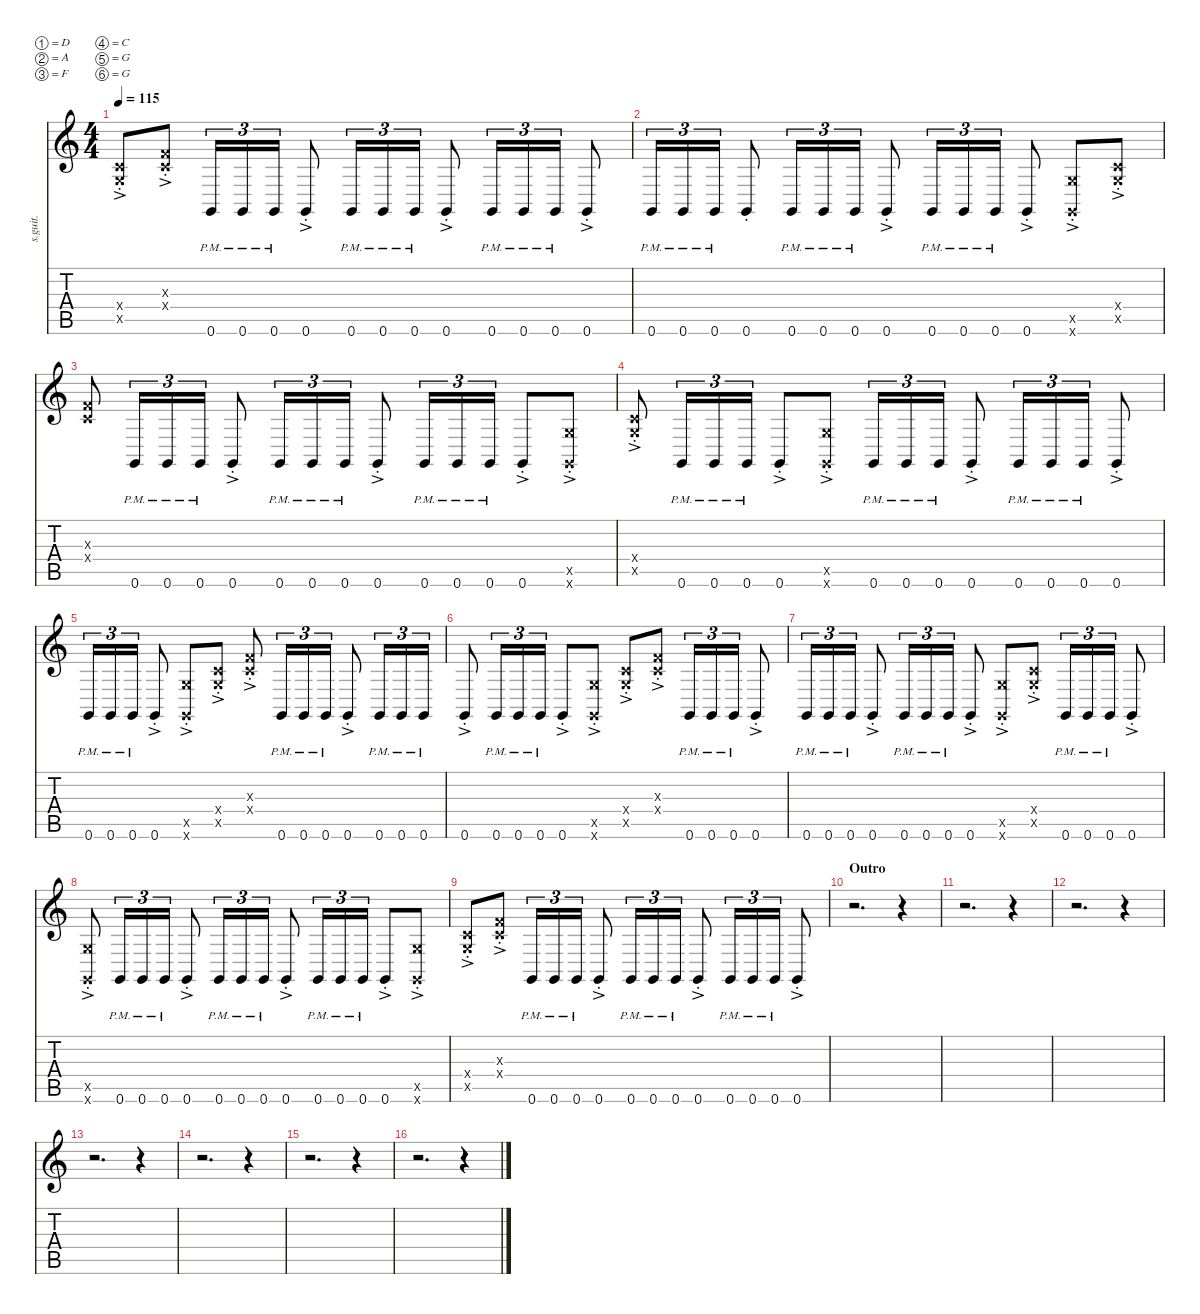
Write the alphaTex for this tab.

\defaultSystemsLayout 4
\hideDynamics
\bracketExtendMode nobrackets
\track ("Rythm Guitar 1 (w/solo)" "s.guit.") {instrument distortionguitar}
\staff {score tabs}
\tuning (D4 A3 F3 C3 G2 G1)
\ts (4 4)
\tempo 115
\clef g2
\ks c
(0.4{ac st x} 0.5{ac st x}).8{lyrics (0 "") lyrics (1 "") lyrics (2 "") lyrics (3 "") lyrics (4 "") dy mp} (0.3{ac st x} 0.4{ac st x}).8{lyrics (0 "") lyrics (1 "") lyrics (2 "") lyrics (3 "") lyrics (4 "")} 0.6{pm}.16{tu (3 2) lyrics (0 "") lyrics (1 "") lyrics (2 "") lyrics (3 "") lyrics (4 "") dy mf} 0.6{pm}.16{tu (3 2) lyrics (0 "") lyrics (1 "") lyrics (2 "") lyrics (3 "") lyrics (4 "")} 0.6{pm}.16{tu (3 2) lyrics (0 "") lyrics (1 "") lyrics (2 "") lyrics (3 "") lyrics (4 "")} 0.6{ac st}.8{lyrics (0 "") lyrics (1 "") lyrics (2 "") lyrics (3 "") lyrics (4 "") dy mp} 0.6{pm}.16{tu (3 2) lyrics (0 "") lyrics (1 "") lyrics (2 "") lyrics (3 "") lyrics (4 "") dy mf} 0.6{pm}.16{tu (3 2) lyrics (0 "") lyrics (1 "") lyrics (2 "") lyrics (3 "") lyrics (4 "")} 0.6{pm}.16{tu (3 2) lyrics (0 "") lyrics (1 "") lyrics (2 "") lyrics (3 "") lyrics (4 "")} 0.6{ac st}.8{lyrics (0 "") lyrics (1 "") lyrics (2 "") lyrics (3 "") lyrics (4 "") dy mp} 0.6{pm}.16{tu (3 2) lyrics (0 "") lyrics (1 "") lyrics (2 "") lyrics (3 "") lyrics (4 "") dy mf} 0.6{pm}.16{tu (3 2) lyrics (0 "") lyrics (1 "") lyrics (2 "") lyrics (3 "") lyrics (4 "")} 0.6{pm}.16{tu (3 2) lyrics (0 "") lyrics (1 "") lyrics (2 "") lyrics (3 "") lyrics (4 "")} 0.6{ac st}.8{lyrics (0 "") lyrics (1 "") lyrics (2 "") lyrics (3 "") lyrics (4 "") dy mp} |
0.6{pm}.16{tu (3 2) lyrics (0 "") lyrics (1 "") lyrics (2 "") lyrics (3 "") lyrics (4 "") dy f} 0.6{pm}.16{tu (3 2) lyrics (0 "") lyrics (1 "") lyrics (2 "") lyrics (3 "") lyrics (4 "")} 0.6{pm}.16{tu (3 2) lyrics (0 "") lyrics (1 "") lyrics (2 "") lyrics (3 "") lyrics (4 "")} 0.6{st}.8{lyrics (0 "") lyrics (1 "") lyrics (2 "") lyrics (3 "") lyrics (4 "")} 0.6{pm}.16{tu (3 2) lyrics (0 "") lyrics (1 "") lyrics (2 "") lyrics (3 "") lyrics (4 "") dy mf} 0.6{pm}.16{tu (3 2) lyrics (0 "") lyrics (1 "") lyrics (2 "") lyrics (3 "") lyrics (4 "")} 0.6{pm}.16{tu (3 2) lyrics (0 "") lyrics (1 "") lyrics (2 "") lyrics (3 "") lyrics (4 "")} 0.6{ac st}.8{lyrics (0 "") lyrics (1 "") lyrics (2 "") lyrics (3 "") lyrics (4 "") dy mp} 0.6{pm}.16{tu (3 2) lyrics (0 "") lyrics (1 "") lyrics (2 "") lyrics (3 "") lyrics (4 "") dy mf} 0.6{pm}.16{tu (3 2) lyrics (0 "") lyrics (1 "") lyrics (2 "") lyrics (3 "") lyrics (4 "")} 0.6{pm}.16{tu (3 2) lyrics (0 "") lyrics (1 "") lyrics (2 "") lyrics (3 "") lyrics (4 "")} 0.6{ac st}.8{lyrics (0 "") lyrics (1 "") lyrics (2 "") lyrics (3 "") lyrics (4 "") dy mp} (0.5{ac st x} 0.6{ac st x}).8{lyrics (0 "") lyrics (1 "") lyrics (2 "") lyrics (3 "") lyrics (4 "")} (0.4{ac st x} 0.5{ac st x}).8{lyrics (0 "") lyrics (1 "") lyrics (2 "") lyrics (3 "") lyrics (4 "")} |
(0.3{x} 0.4{x}).8{lyrics (0 "") lyrics (1 "") lyrics (2 "") lyrics (3 "") lyrics (4 "") dy f} 0.6{pm}.16{tu (3 2) lyrics (0 "") lyrics (1 "") lyrics (2 "") lyrics (3 "") lyrics (4 "") dy mf} 0.6{pm}.16{tu (3 2) lyrics (0 "") lyrics (1 "") lyrics (2 "") lyrics (3 "") lyrics (4 "")} 0.6{pm}.16{tu (3 2) lyrics (0 "") lyrics (1 "") lyrics (2 "") lyrics (3 "") lyrics (4 "")} 0.6{ac st}.8{lyrics (0 "") lyrics (1 "") lyrics (2 "") lyrics (3 "") lyrics (4 "") dy mp} 0.6{pm}.16{tu (3 2) lyrics (0 "") lyrics (1 "") lyrics (2 "") lyrics (3 "") lyrics (4 "") dy mf} 0.6{pm}.16{tu (3 2) lyrics (0 "") lyrics (1 "") lyrics (2 "") lyrics (3 "") lyrics (4 "")} 0.6{pm}.16{tu (3 2) lyrics (0 "") lyrics (1 "") lyrics (2 "") lyrics (3 "") lyrics (4 "")} 0.6{ac st}.8{lyrics (0 "") lyrics (1 "") lyrics (2 "") lyrics (3 "") lyrics (4 "") dy mp} 0.6{pm}.16{tu (3 2) lyrics (0 "") lyrics (1 "") lyrics (2 "") lyrics (3 "") lyrics (4 "") dy mf} 0.6{pm}.16{tu (3 2) lyrics (0 "") lyrics (1 "") lyrics (2 "") lyrics (3 "") lyrics (4 "")} 0.6{pm}.16{tu (3 2) lyrics (0 "") lyrics (1 "") lyrics (2 "") lyrics (3 "") lyrics (4 "")} 0.6{ac st}.8{lyrics (0 "") lyrics (1 "") lyrics (2 "") lyrics (3 "") lyrics (4 "") dy mp} (0.5{ac st x} 0.6{ac st x}).8{lyrics (0 "") lyrics (1 "") lyrics (2 "") lyrics (3 "") lyrics (4 "")} |
(0.4{ac st x} 0.5{ac st x}).8{lyrics (0 "") lyrics (1 "") lyrics (2 "") lyrics (3 "") lyrics (4 "")} 0.6{pm}.16{tu (3 2) lyrics (0 "") lyrics (1 "") lyrics (2 "") lyrics (3 "") lyrics (4 "") dy mf} 0.6{pm}.16{tu (3 2) lyrics (0 "") lyrics (1 "") lyrics (2 "") lyrics (3 "") lyrics (4 "")} 0.6{pm}.16{tu (3 2) lyrics (0 "") lyrics (1 "") lyrics (2 "") lyrics (3 "") lyrics (4 "")} 0.6{ac st}.8{lyrics (0 "") lyrics (1 "") lyrics (2 "") lyrics (3 "") lyrics (4 "") dy mp} (0.5{ac st x} 0.6{ac st x}).8{lyrics (0 "") lyrics (1 "") lyrics (2 "") lyrics (3 "") lyrics (4 "")} 0.6{pm}.16{tu (3 2) lyrics (0 "") lyrics (1 "") lyrics (2 "") lyrics (3 "") lyrics (4 "") dy mf} 0.6{pm}.16{tu (3 2) lyrics (0 "") lyrics (1 "") lyrics (2 "") lyrics (3 "") lyrics (4 "")} 0.6{pm}.16{tu (3 2) lyrics (0 "") lyrics (1 "") lyrics (2 "") lyrics (3 "") lyrics (4 "")} 0.6{ac st}.8{lyrics (0 "") lyrics (1 "") lyrics (2 "") lyrics (3 "") lyrics (4 "") dy mp} 0.6{pm}.16{tu (3 2) lyrics (0 "") lyrics (1 "") lyrics (2 "") lyrics (3 "") lyrics (4 "") dy mf} 0.6{pm}.16{tu (3 2) lyrics (0 "") lyrics (1 "") lyrics (2 "") lyrics (3 "") lyrics (4 "")} 0.6{pm}.16{tu (3 2) lyrics (0 "") lyrics (1 "") lyrics (2 "") lyrics (3 "") lyrics (4 "")} 0.6{ac st}.8{lyrics (0 "") lyrics (1 "") lyrics (2 "") lyrics (3 "") lyrics (4 "") dy mp} |
0.6{pm}.16{tu (3 2) lyrics (0 "") lyrics (1 "") lyrics (2 "") lyrics (3 "") lyrics (4 "") dy mf} 0.6{pm}.16{tu (3 2) lyrics (0 "") lyrics (1 "") lyrics (2 "") lyrics (3 "") lyrics (4 "")} 0.6{pm}.16{tu (3 2) lyrics (0 "") lyrics (1 "") lyrics (2 "") lyrics (3 "") lyrics (4 "")} 0.6{ac st}.8{lyrics (0 "") lyrics (1 "") lyrics (2 "") lyrics (3 "") lyrics (4 "") dy mp} (0.5{ac st x} 0.6{ac st x}).8{lyrics (0 "") lyrics (1 "") lyrics (2 "") lyrics (3 "") lyrics (4 "")} (0.4{ac st x} 0.5{ac st x}).8{lyrics (0 "") lyrics (1 "") lyrics (2 "") lyrics (3 "") lyrics (4 "")} (0.3{ac st x} 0.4{ac st x}).8{lyrics (0 "") lyrics (1 "") lyrics (2 "") lyrics (3 "") lyrics (4 "")} 0.6{pm}.16{tu (3 2) lyrics (0 "") lyrics (1 "") lyrics (2 "") lyrics (3 "") lyrics (4 "") dy mf} 0.6{pm}.16{tu (3 2) lyrics (0 "") lyrics (1 "") lyrics (2 "") lyrics (3 "") lyrics (4 "")} 0.6{pm}.16{tu (3 2) lyrics (0 "") lyrics (1 "") lyrics (2 "") lyrics (3 "") lyrics (4 "")} 0.6{ac st}.8{lyrics (0 "") lyrics (1 "") lyrics (2 "") lyrics (3 "") lyrics (4 "") dy mp} 0.6{pm}.16{tu (3 2) lyrics (0 "") lyrics (1 "") lyrics (2 "") lyrics (3 "") lyrics (4 "") dy mf} 0.6{pm}.16{tu (3 2) lyrics (0 "") lyrics (1 "") lyrics (2 "") lyrics (3 "") lyrics (4 "")} 0.6{pm}.16{tu (3 2) lyrics (0 "") lyrics (1 "") lyrics (2 "") lyrics (3 "") lyrics (4 "")} |
0.6{ac st}.8{lyrics (0 "") lyrics (1 "") lyrics (2 "") lyrics (3 "") lyrics (4 "") dy mp} 0.6{pm}.16{tu (3 2) lyrics (0 "") lyrics (1 "") lyrics (2 "") lyrics (3 "") lyrics (4 "") dy mf} 0.6{pm}.16{tu (3 2) lyrics (0 "") lyrics (1 "") lyrics (2 "") lyrics (3 "") lyrics (4 "")} 0.6{pm}.16{tu (3 2) lyrics (0 "") lyrics (1 "") lyrics (2 "") lyrics (3 "") lyrics (4 "")} 0.6{ac st}.8{lyrics (0 "") lyrics (1 "") lyrics (2 "") lyrics (3 "") lyrics (4 "") dy mp} (0.5{ac st x} 0.6{ac st x}).8{lyrics (0 "") lyrics (1 "") lyrics (2 "") lyrics (3 "") lyrics (4 "")} (0.4{ac st x} 0.5{ac st x}).8{lyrics (0 "") lyrics (1 "") lyrics (2 "") lyrics (3 "") lyrics (4 "")} (0.3{ac st x} 0.4{ac st x}).8{lyrics (0 "") lyrics (1 "") lyrics (2 "") lyrics (3 "") lyrics (4 "")} 0.6{pm}.16{tu (3 2) lyrics (0 "") lyrics (1 "") lyrics (2 "") lyrics (3 "") lyrics (4 "") dy mf} 0.6{pm}.16{tu (3 2) lyrics (0 "") lyrics (1 "") lyrics (2 "") lyrics (3 "") lyrics (4 "")} 0.6{pm}.16{tu (3 2) lyrics (0 "") lyrics (1 "") lyrics (2 "") lyrics (3 "") lyrics (4 "")} 0.6{ac st}.8{lyrics (0 "") lyrics (1 "") lyrics (2 "") lyrics (3 "") lyrics (4 "") dy mp} |
0.6{pm}.16{tu (3 2) lyrics (0 "") lyrics (1 "") lyrics (2 "") lyrics (3 "") lyrics (4 "") dy mf} 0.6{pm}.16{tu (3 2) lyrics (0 "") lyrics (1 "") lyrics (2 "") lyrics (3 "") lyrics (4 "")} 0.6{pm}.16{tu (3 2) lyrics (0 "") lyrics (1 "") lyrics (2 "") lyrics (3 "") lyrics (4 "")} 0.6{ac st}.8{lyrics (0 "") lyrics (1 "") lyrics (2 "") lyrics (3 "") lyrics (4 "") dy mp} 0.6{pm}.16{tu (3 2) lyrics (0 "") lyrics (1 "") lyrics (2 "") lyrics (3 "") lyrics (4 "") dy mf} 0.6{pm}.16{tu (3 2) lyrics (0 "") lyrics (1 "") lyrics (2 "") lyrics (3 "") lyrics (4 "")} 0.6{pm}.16{tu (3 2) lyrics (0 "") lyrics (1 "") lyrics (2 "") lyrics (3 "") lyrics (4 "")} 0.6{ac st}.8{lyrics (0 "") lyrics (1 "") lyrics (2 "") lyrics (3 "") lyrics (4 "") dy mp} (0.5{ac st x} 0.6{ac st x}).8{lyrics (0 "") lyrics (1 "") lyrics (2 "") lyrics (3 "") lyrics (4 "")} (0.4{ac st x} 0.5{ac st x}).8{lyrics (0 "") lyrics (1 "") lyrics (2 "") lyrics (3 "") lyrics (4 "")} 0.6{pm}.16{tu (3 2) lyrics (0 "") lyrics (1 "") lyrics (2 "") lyrics (3 "") lyrics (4 "") dy mf} 0.6{pm}.16{tu (3 2) lyrics (0 "") lyrics (1 "") lyrics (2 "") lyrics (3 "") lyrics (4 "")} 0.6{pm}.16{tu (3 2) lyrics (0 "") lyrics (1 "") lyrics (2 "") lyrics (3 "") lyrics (4 "")} 0.6{ac st}.8{lyrics (0 "") lyrics (1 "") lyrics (2 "") lyrics (3 "") lyrics (4 "") dy mp} |
(0.5{ac st x} 0.6{ac st x}).8{lyrics (0 "") lyrics (1 "") lyrics (2 "") lyrics (3 "") lyrics (4 "")} 0.6{pm}.16{tu (3 2) lyrics (0 "") lyrics (1 "") lyrics (2 "") lyrics (3 "") lyrics (4 "") dy mf} 0.6{pm}.16{tu (3 2) lyrics (0 "") lyrics (1 "") lyrics (2 "") lyrics (3 "") lyrics (4 "")} 0.6{pm}.16{tu (3 2) lyrics (0 "") lyrics (1 "") lyrics (2 "") lyrics (3 "") lyrics (4 "")} 0.6{ac st}.8{lyrics (0 "") lyrics (1 "") lyrics (2 "") lyrics (3 "") lyrics (4 "") dy mp} 0.6{pm}.16{tu (3 2) lyrics (0 "") lyrics (1 "") lyrics (2 "") lyrics (3 "") lyrics (4 "") dy mf} 0.6{pm}.16{tu (3 2) lyrics (0 "") lyrics (1 "") lyrics (2 "") lyrics (3 "") lyrics (4 "")} 0.6{pm}.16{tu (3 2) lyrics (0 "") lyrics (1 "") lyrics (2 "") lyrics (3 "") lyrics (4 "")} 0.6{ac st}.8{lyrics (0 "") lyrics (1 "") lyrics (2 "") lyrics (3 "") lyrics (4 "") dy mp} 0.6{pm}.16{tu (3 2) lyrics (0 "") lyrics (1 "") lyrics (2 "") lyrics (3 "") lyrics (4 "") dy mf} 0.6{pm}.16{tu (3 2) lyrics (0 "") lyrics (1 "") lyrics (2 "") lyrics (3 "") lyrics (4 "")} 0.6{pm}.16{tu (3 2) lyrics (0 "") lyrics (1 "") lyrics (2 "") lyrics (3 "") lyrics (4 "")} 0.6{ac st}.8{lyrics (0 "") lyrics (1 "") lyrics (2 "") lyrics (3 "") lyrics (4 "") dy mp} (0.5{ac st x} 0.6{ac st x}).8{lyrics (0 "") lyrics (1 "") lyrics (2 "") lyrics (3 "") lyrics (4 "")} |
(0.4{ac st x} 0.5{ac st x}).8{lyrics (0 "") lyrics (1 "") lyrics (2 "") lyrics (3 "") lyrics (4 "")} (0.3{ac st x} 0.4{ac st x}).8{lyrics (0 "") lyrics (1 "") lyrics (2 "") lyrics (3 "") lyrics (4 "")} 0.6{pm}.16{tu (3 2) lyrics (0 "") lyrics (1 "") lyrics (2 "") lyrics (3 "") lyrics (4 "") dy mf} 0.6{pm}.16{tu (3 2) lyrics (0 "") lyrics (1 "") lyrics (2 "") lyrics (3 "") lyrics (4 "")} 0.6{pm}.16{tu (3 2) lyrics (0 "") lyrics (1 "") lyrics (2 "") lyrics (3 "") lyrics (4 "")} 0.6{ac st}.8{lyrics (0 "") lyrics (1 "") lyrics (2 "") lyrics (3 "") lyrics (4 "") dy mp} 0.6{pm}.16{tu (3 2) lyrics (0 "") lyrics (1 "") lyrics (2 "") lyrics (3 "") lyrics (4 "") dy mf} 0.6{pm}.16{tu (3 2) lyrics (0 "") lyrics (1 "") lyrics (2 "") lyrics (3 "") lyrics (4 "")} 0.6{pm}.16{tu (3 2) lyrics (0 "") lyrics (1 "") lyrics (2 "") lyrics (3 "") lyrics (4 "")} 0.6{ac st}.8{lyrics (0 "") lyrics (1 "") lyrics (2 "") lyrics (3 "") lyrics (4 "") dy mp} 0.6{pm}.16{tu (3 2) lyrics (0 "") lyrics (1 "") lyrics (2 "") lyrics (3 "") lyrics (4 "") dy mf} 0.6{pm}.16{tu (3 2) lyrics (0 "") lyrics (1 "") lyrics (2 "") lyrics (3 "") lyrics (4 "")} 0.6{pm}.16{tu (3 2) lyrics (0 "") lyrics (1 "") lyrics (2 "") lyrics (3 "") lyrics (4 "")} 0.6{ac st}.8{lyrics (0 "") lyrics (1 "") lyrics (2 "") lyrics (3 "") lyrics (4 "") dy mp} |
\section ("" "Outro")
r.2{d} r.4 |
r.2{d} r.4 |
r.2{d} r.4 |
r.2{d} r.4 |
r.2{d} r.4 |
r.2{d} r.4 |
r.2{d} r.4
